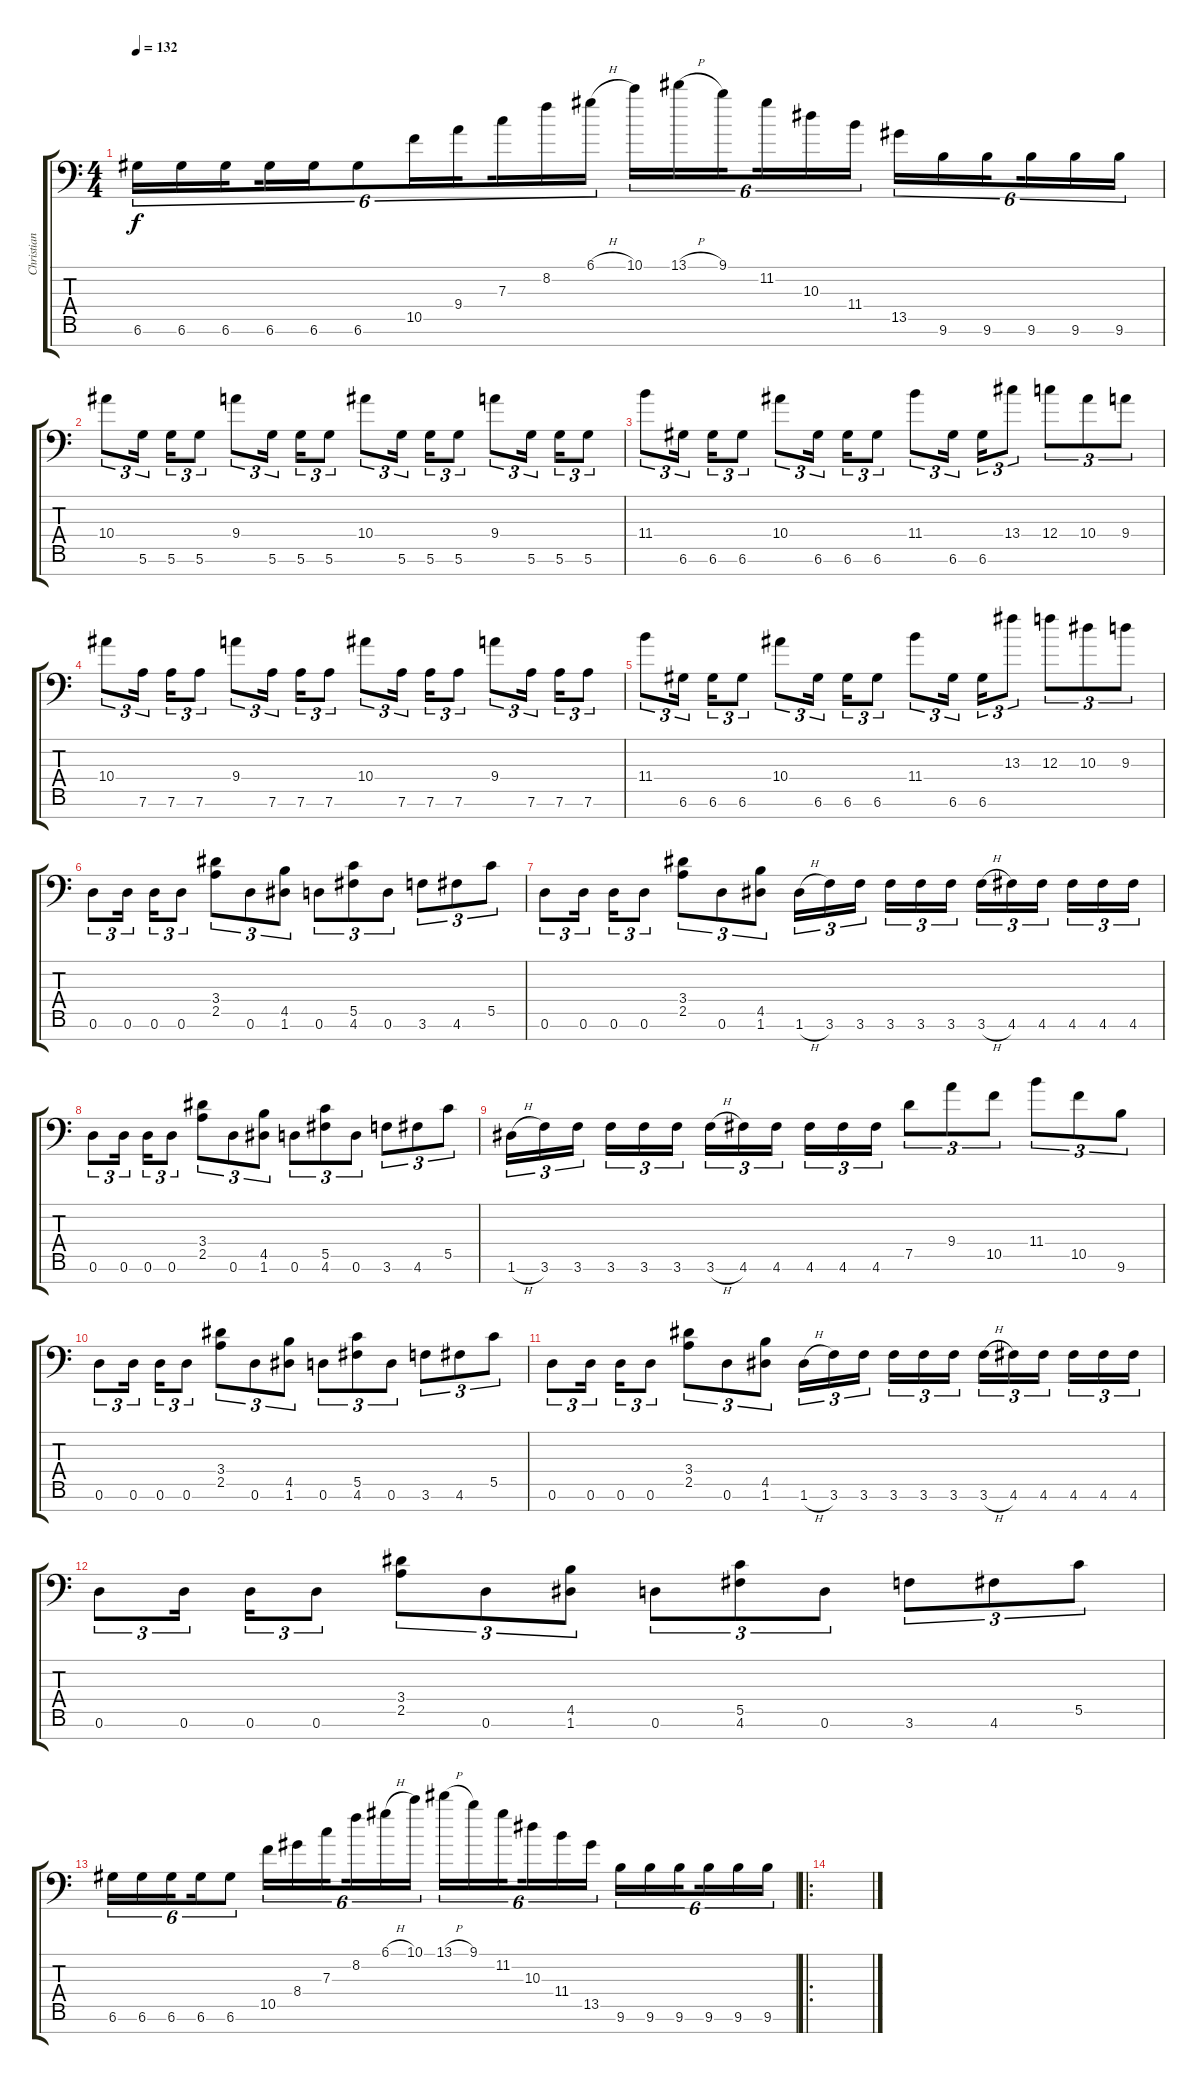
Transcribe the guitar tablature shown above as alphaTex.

\track ("Christian Muenzner" "Christian ") {instrument distortionguitar}
\staff {score tabs}
\tuning (D4 A3 F3 C3 G2 D2 C-1) {hide}
\ts (4 4)
\tempo 132
\clef f4
\ks c
6.6.16{tu (6 4) dy f} 6.6.16{tu (6 4)} 6.6.16{tu (6 4) beam splitsecondary} 6.6.16{tu (6 4)} 6.6.16{tu (6 4)} 6.6.8{tu (6 4)} 10.5.16{tu (6 4)} 9.4.16{tu (6 4) beam splitsecondary} 7.3.16{tu (6 4)} 8.2.16{tu (6 4)} 6.1{h}.16{tu (6 4)} 10.1.16{tu (6 4)} 13.1{h}.16{tu (6 4)} 9.1.16{tu (6 4) beam splitsecondary} 11.2.16{tu (6 4)} 10.3.16{tu (6 4)} 11.4.16{tu (6 4)} 13.5.16{tu (6 4)} 9.6.16{tu (6 4)} 9.6.16{tu (6 4) beam splitsecondary} 9.6.16{tu (6 4)} 9.6.16{tu (6 4)} 9.6.16{tu (6 4)} |
10.4.8{tu (3 2)} 5.6.16{tu (3 2) beam splitsecondary} 5.6.16{tu (3 2)} 5.6.8{tu (3 2)} 9.4.8{tu (3 2)} 5.6.16{tu (3 2) beam splitsecondary} 5.6.16{tu (3 2)} 5.6.8{tu (3 2)} 10.4.8{tu (3 2)} 5.6.16{tu (3 2) beam splitsecondary} 5.6.16{tu (3 2)} 5.6.8{tu (3 2)} 9.4.8{tu (3 2)} 5.6.16{tu (3 2) beam splitsecondary} 5.6.16{tu (3 2)} 5.6.8{tu (3 2)} |
11.4.8{tu (3 2)} 6.6.16{tu (3 2) beam splitsecondary} 6.6.16{tu (3 2)} 6.6.8{tu (3 2)} 10.4.8{tu (3 2)} 6.6.16{tu (3 2) beam splitsecondary} 6.6.16{tu (3 2)} 6.6.8{tu (3 2)} 11.4.8{tu (3 2)} 6.6.16{tu (3 2) beam splitsecondary} 6.6.16{tu (3 2)} 13.4.8{tu (3 2)} 12.4.8{tu (3 2)} 10.4.8{tu (3 2)} 9.4.8{tu (3 2)} |
10.4.8{tu (3 2)} 7.6.16{tu (3 2) beam splitsecondary} 7.6.16{tu (3 2)} 7.6.8{tu (3 2)} 9.4.8{tu (3 2)} 7.6.16{tu (3 2) beam splitsecondary} 7.6.16{tu (3 2)} 7.6.8{tu (3 2)} 10.4.8{tu (3 2)} 7.6.16{tu (3 2) beam splitsecondary} 7.6.16{tu (3 2)} 7.6.8{tu (3 2)} 9.4.8{tu (3 2)} 7.6.16{tu (3 2) beam splitsecondary} 7.6.16{tu (3 2)} 7.6.8{tu (3 2)} |
11.4.8{tu (3 2)} 6.6.16{tu (3 2) beam splitsecondary} 6.6.16{tu (3 2)} 6.6.8{tu (3 2)} 10.4.8{tu (3 2)} 6.6.16{tu (3 2) beam splitsecondary} 6.6.16{tu (3 2)} 6.6.8{tu (3 2)} 11.4.8{tu (3 2)} 6.6.16{tu (3 2) beam splitsecondary} 6.6.16{tu (3 2)} 13.3.8{tu (3 2)} 12.3.8{tu (3 2)} 10.3.8{tu (3 2)} 9.3.8{tu (3 2)} |
0.6.8{tu (3 2)} 0.6.16{tu (3 2) beam splitsecondary} 0.6.16{tu (3 2)} 0.6.8{tu (3 2)} (3.4 2.5).8{tu (3 2)} 0.6.8{tu (3 2)} (4.5 1.6).8{tu (3 2)} 0.6.8{tu (3 2)} (5.5 4.6).8{tu (3 2)} 0.6.8{tu (3 2)} 3.6.8{tu (3 2)} 4.6.8{tu (3 2)} 5.5.8{tu (3 2)} |
0.6.8{tu (3 2)} 0.6.16{tu (3 2) beam splitsecondary} 0.6.16{tu (3 2)} 0.6.8{tu (3 2)} (3.4 2.5).8{tu (3 2)} 0.6.8{tu (3 2)} (4.5 1.6).8{tu (3 2)} 1.6{h}.16{tu (3 2)} 3.6.16{tu (3 2)} 3.6.16{tu (3 2) beam splitsecondary} 3.6.16{tu (3 2)} 3.6.16{tu (3 2)} 3.6.16{tu (3 2)} 3.6{h}.16{tu (3 2)} 4.6.16{tu (3 2)} 4.6.16{tu (3 2) beam splitsecondary} 4.6.16{tu (3 2)} 4.6.16{tu (3 2)} 4.6.16{tu (3 2)} |
0.6.8{tu (3 2)} 0.6.16{tu (3 2) beam splitsecondary} 0.6.16{tu (3 2)} 0.6.8{tu (3 2)} (3.4 2.5).8{tu (3 2)} 0.6.8{tu (3 2)} (4.5 1.6).8{tu (3 2)} 0.6.8{tu (3 2)} (5.5 4.6).8{tu (3 2)} 0.6.8{tu (3 2)} 3.6.8{tu (3 2)} 4.6.8{tu (3 2)} 5.5.8{tu (3 2)} |
1.6{h}.16{tu (3 2)} 3.6.16{tu (3 2)} 3.6.16{tu (3 2) beam splitsecondary} 3.6.16{tu (3 2)} 3.6.16{tu (3 2)} 3.6.16{tu (3 2)} 3.6{h}.16{tu (3 2)} 4.6.16{tu (3 2)} 4.6.16{tu (3 2) beam splitsecondary} 4.6.16{tu (3 2)} 4.6.16{tu (3 2)} 4.6.16{tu (3 2)} 7.5.8{tu (3 2)} 9.4.8{tu (3 2)} 10.5.8{tu (3 2)} 11.4.8{tu (3 2)} 10.5.8{tu (3 2)} 9.6.8{tu (3 2)} |
0.6.8{tu (3 2)} 0.6.16{tu (3 2) beam splitsecondary} 0.6.16{tu (3 2)} 0.6.8{tu (3 2)} (3.4 2.5).8{tu (3 2)} 0.6.8{tu (3 2)} (4.5 1.6).8{tu (3 2)} 0.6.8{tu (3 2)} (5.5 4.6).8{tu (3 2)} 0.6.8{tu (3 2)} 3.6.8{tu (3 2)} 4.6.8{tu (3 2)} 5.5.8{tu (3 2)} |
0.6.8{tu (3 2)} 0.6.16{tu (3 2) beam splitsecondary} 0.6.16{tu (3 2)} 0.6.8{tu (3 2)} (3.4 2.5).8{tu (3 2)} 0.6.8{tu (3 2)} (4.5 1.6).8{tu (3 2)} 1.6{h}.16{tu (3 2)} 3.6.16{tu (3 2)} 3.6.16{tu (3 2) beam splitsecondary} 3.6.16{tu (3 2)} 3.6.16{tu (3 2)} 3.6.16{tu (3 2)} 3.6{h}.16{tu (3 2)} 4.6.16{tu (3 2)} 4.6.16{tu (3 2) beam splitsecondary} 4.6.16{tu (3 2)} 4.6.16{tu (3 2)} 4.6.16{tu (3 2)} |
0.6.8{tu (3 2)} 0.6.16{tu (3 2) beam splitsecondary} 0.6.16{tu (3 2)} 0.6.8{tu (3 2)} (3.4 2.5).8{tu (3 2)} 0.6.8{tu (3 2)} (4.5 1.6).8{tu (3 2)} 0.6.8{tu (3 2)} (5.5 4.6).8{tu (3 2)} 0.6.8{tu (3 2)} 3.6.8{tu (3 2)} 4.6.8{tu (3 2)} 5.5.8{tu (3 2)} |
6.6.16{tu (6 4)} 6.6.16{tu (6 4)} 6.6.16{tu (6 4) beam splitsecondary} 6.6.16{tu (6 4)} 6.6.8{tu (6 4)} 10.5.16{tu (6 4)} 8.4.16{tu (6 4)} 7.3.16{tu (6 4) beam splitsecondary} 8.2.16{tu (6 4)} 6.1{h}.16{tu (6 4)} 10.1.16{tu (6 4)} 13.1{h}.16{tu (6 4)} 9.1.16{tu (6 4)} 11.2.16{tu (6 4) beam splitsecondary} 10.3.16{tu (6 4)} 11.4.16{tu (6 4)} 13.5.16{tu (6 4)} 9.6.16{tu (6 4)} 9.6.16{tu (6 4)} 9.6.16{tu (6 4) beam splitsecondary} 9.6.16{tu (6 4)} 9.6.16{tu (6 4)} 9.6.16{tu (6 4)} |
\ro
